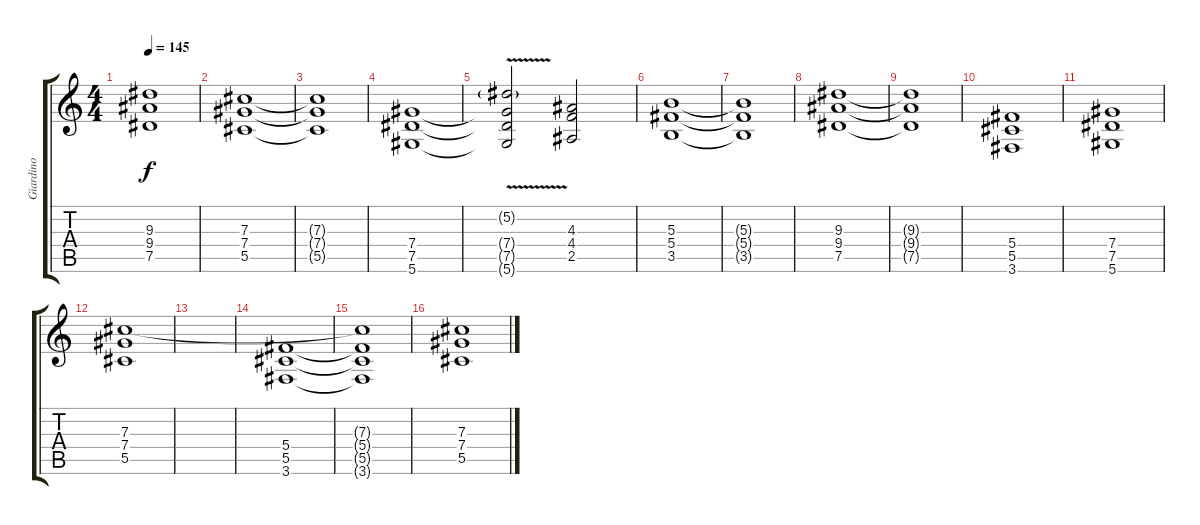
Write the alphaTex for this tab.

\track ("Giardino" "Giardino") {instrument distortionguitar}
\staff {score tabs}
\tuning (Eb4 Bb3 Gb3 Db3 Ab2 Eb2) {hide}
\ts (4 4)
\tempo 145
\clef g2
\ks c
(9.3{t} 9.4{t} 7.5{t}).1{dy f} |
(7.3 7.4 5.5).1 |
(7.3{t} 7.4{t} 5.5{t}).1 |
(7.4 7.5 5.6).1 |
(5.2{v g} 7.4{t} 7.5{t} 5.6{t}).2 (4.3 4.4 2.5).2 |
(5.3 5.4 3.5).1 |
(5.3{t} 5.4{t} 3.5{t}).1 |
(9.3 9.4 7.5).1 |
(9.3{t} 9.4{t} 7.5{t}).1 |
(5.4 5.5 3.6).1 |
(7.4 7.5 5.6).1 |
(7.3 7.4 5.5).1 |
|
(5.4 5.5 3.6).1 |
(7.3{t} 5.4{t} 5.5{t} 3.6{t}).1 |
(7.3 7.4 5.5).1
